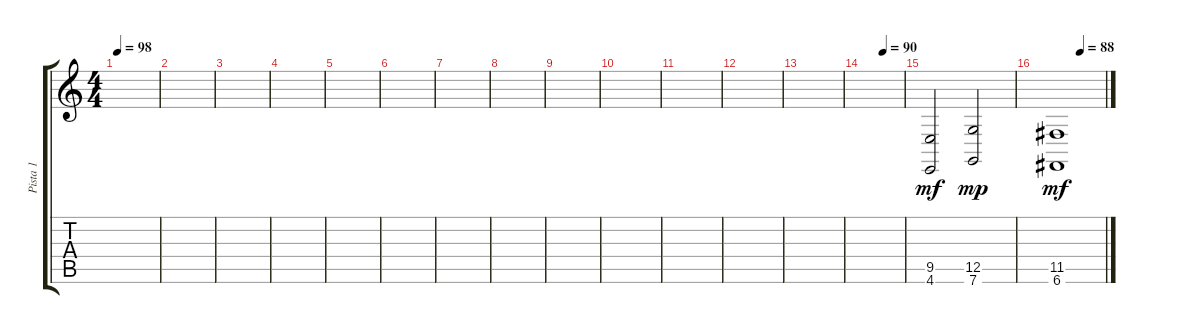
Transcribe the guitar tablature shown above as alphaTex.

\track ("Pista 1" "Pista 1") {instrument pad2warm}
\staff {score tabs}
\tuning (Eb4 C4 G3 C3 G2 C2) {hide}
\ts (4 4)
\tempo 98
\clef g2
\ks c
|
|
|
|
|
|
|
|
|
|
|
|
|
\tempo (90 0.5)
|
(9.5 4.6).2{dy mf} (12.5 7.6).2{dy mp} |
\tempo (88 0.5)
(11.5 6.6).1{dy mf}
